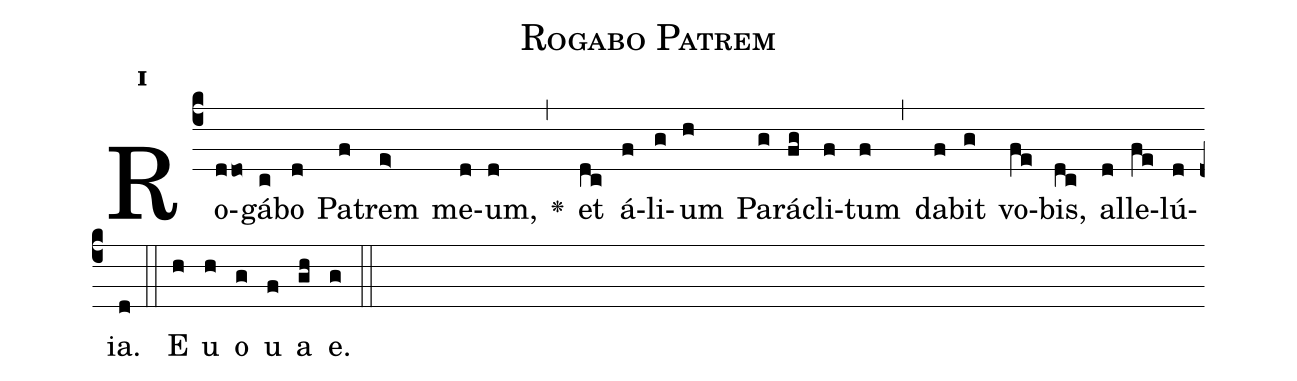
name:Rogabo Patrem;
office-part:Antiphona;
mode:1;
%%
initial-style: 1;
name: Rogabo Patrem
book: Antiphonae & Responsoria/Tomus II, p. 221;
occasion: Hebdomada VI Paschae Dominica;
office-part: Laudes Ant E;
user-notes: ;
commentary: ;
annotation: 1g;
centering-scheme: english;
fontsize: 12;
font: OFLSortsMillGoudy;
height: 11;
width: 4.5;
%%
(c4)Ro(ddo)gá(c)bo(d) Pa(f)trem(e>) me(d)um,(d) <v>\greheightstar</v>(,) et(dc) á(f)li(g)um(h) Pa(g)rá(fg)cli(f)tum(f) (,) da(f)bit(g) vo(fe)bis,(dc) al(d)le(fe)lú(d)ia.(d) (::)
E(h) u(h) o(g) u(f) a(gh) e.(g) (::)
